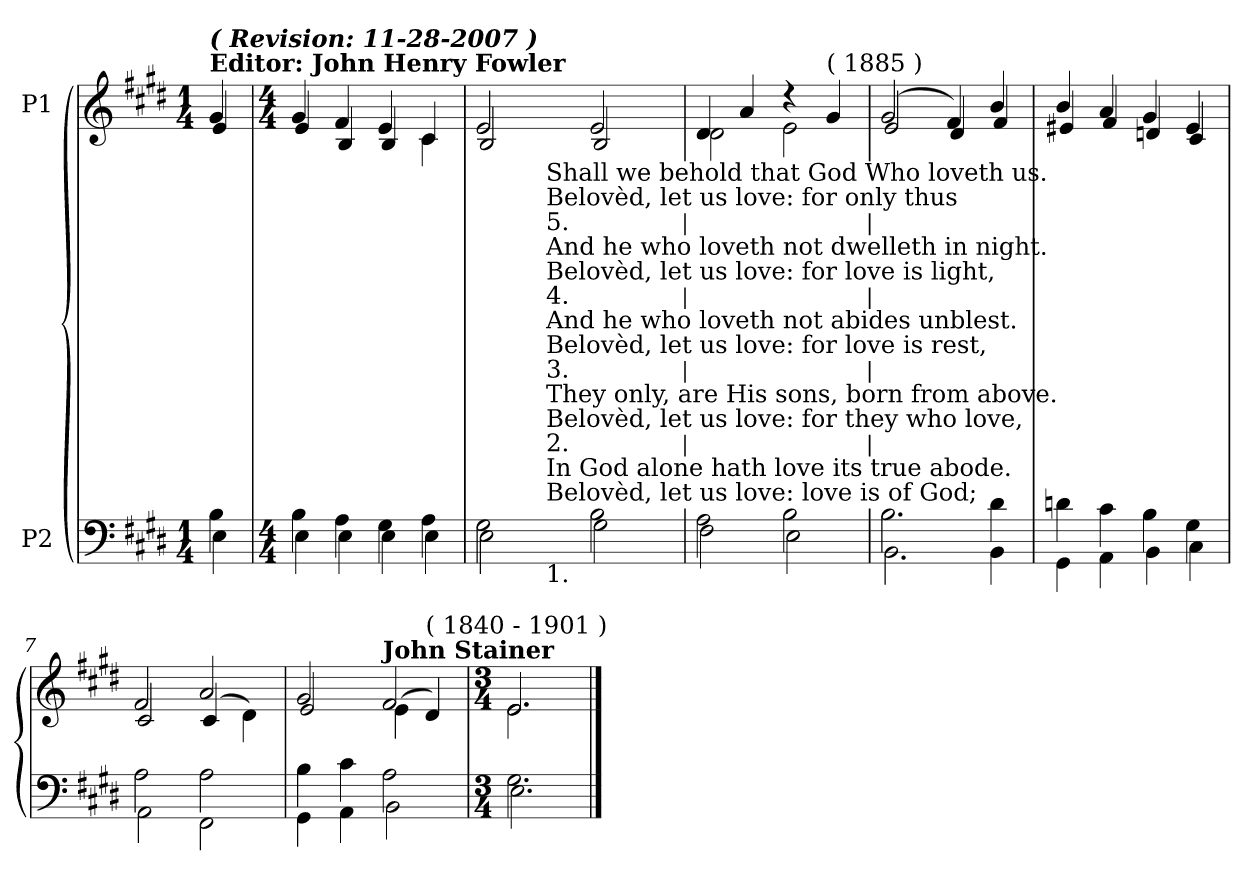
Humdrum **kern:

**kern	**kern
*part2	*part1
*staff2	*staff1
*I"P2	*I"P1
!!LO:PB:g=z
*clefF4	*clefG2
*k[f#c#g#d#]	*k[f#c#g#d#]
*E:	*E:
*M1/4	*M1/4
*MM115	*MM115
=1	=1
*^	*^
!	!	!LO:TX:a:B:t=Editor&colon; John Henry Fowler	!
!	!	!LO:TX:a:Bi:t=( Revision&colon; 11-28-2007 )	!
4Bi\	4Ei\	4g#i/	4ei/
=2	=2	=2	=2
*M4/4	*	*M4/4	*
4Bi\	4Ei\	4g#i/	4ei/
4Ai\	4Ei\	4f#i/	4Bi/
4G#i\	4Ei\	4ei/	4Bi/
4Ai\	4Ei\	4c#i/	4c#i\
=3	=3	=3	=3
*	*^	*	*
2G#i\	2Ei\	8ryy	2ei/	2Bi/
.	.	16ryy	.	.
.	.	32ryy	.	.
.	.	64ryy	.	.
.	.	512.ryy	.	.
!	!	!LO:TX:b:t=1.	!	!
!	!	!LO:TX:t=Belovèd, let us love&colon; love is of God;	!	!
!	!	!LO:TX:t=In God alone hath love its true abode.	!	!
!	!	!LO:TX:t=2.	!	!
!	!	!LO:TX:t=Belovèd, let us love&colon; for they who love,	!	!
!	!	!LO:TX:t=They only, are His sons, born from above.	!	!
!	!	!LO:TX:t=3.	!	!
!	!	!LO:TX:t=Belovèd, let us love&colon; for love is rest,	!	!
!	!	!LO:TX:t=And he who loveth not abides unblest.	!	!
!	!	!LO:TX:t=4.	!	!
!	!	!LO:TX:t=Belovèd, let us love&colon; for love is light,	!	!
!	!	!LO:TX:t=And he who loveth not dwelleth in night.	!	!
!	!	!LO:TX:t=5.	!	!
!	!	!LO:TX:t=Belovèd, let us love&colon; for only thus	!	!
!	!	!LO:TX:t=Shall we behold that God Who loveth us.	!	!
.	.	2ryy	.	.
2Bi\	2G#i\	.	2ei/	2Bi/
.	.	4ryy	.	.
.	.	128ryy	.	.
.	.	256ryy	.	.
.	.	1024ryy	.	.
*	*v	*v	*	*
=4	=4	=4	=4
2Ai\	2F#i\	4d#i/	2d#i\
.	.	4ai/	.
2Bi\	2Ei\	4r	2ei\
!	!	!LO:TX:a:t=( 1885 )	!
.	.	4g#i/	.
=5	=5	=5	=5
2.Bi\	2.BBi\	(2g#i/	2ei/
.	.	4f#i/)	4d#i/
4d#i\	4BBi\	4bi/	4f#i/
=6	=6	=6	=6
4dni\	4GG#i\	4bi/	4e#Xi/
4c#i\	4AAi\	4ai/	4f#i/
4Bi\	4BBi\	4g#i/	4dni/
4G#i\	4C#i\	4e#i/	4c#i/
=7	=7	=7	=7
2Ai\	2AAi\	2f#i/	2c#i/
2Ai\	2FF#i\	2ai/	(4c#i/
.	.	.	4d#i\)
=8	=8	=8	=8
4Bi\	4GG#i\	2g#i/	2ei/
4c#i\	4AAi\	.	.
!	!	!LO:TX:a:B:t=John Stainer	!
2Ai\	2BBi\	2f#i/	(4ei\
!	!	!	!LO:TX:a:t=( 1840 - 1901 )
.	.	.	4d#i/)
=9	=9	=9	=9
*M3/4	*	*M3/4	*
2.G#i\	2.Ei\	2.ei/	2.ei\
*v	*v	*	*
*	*v	*v
==	==
*-	*-
